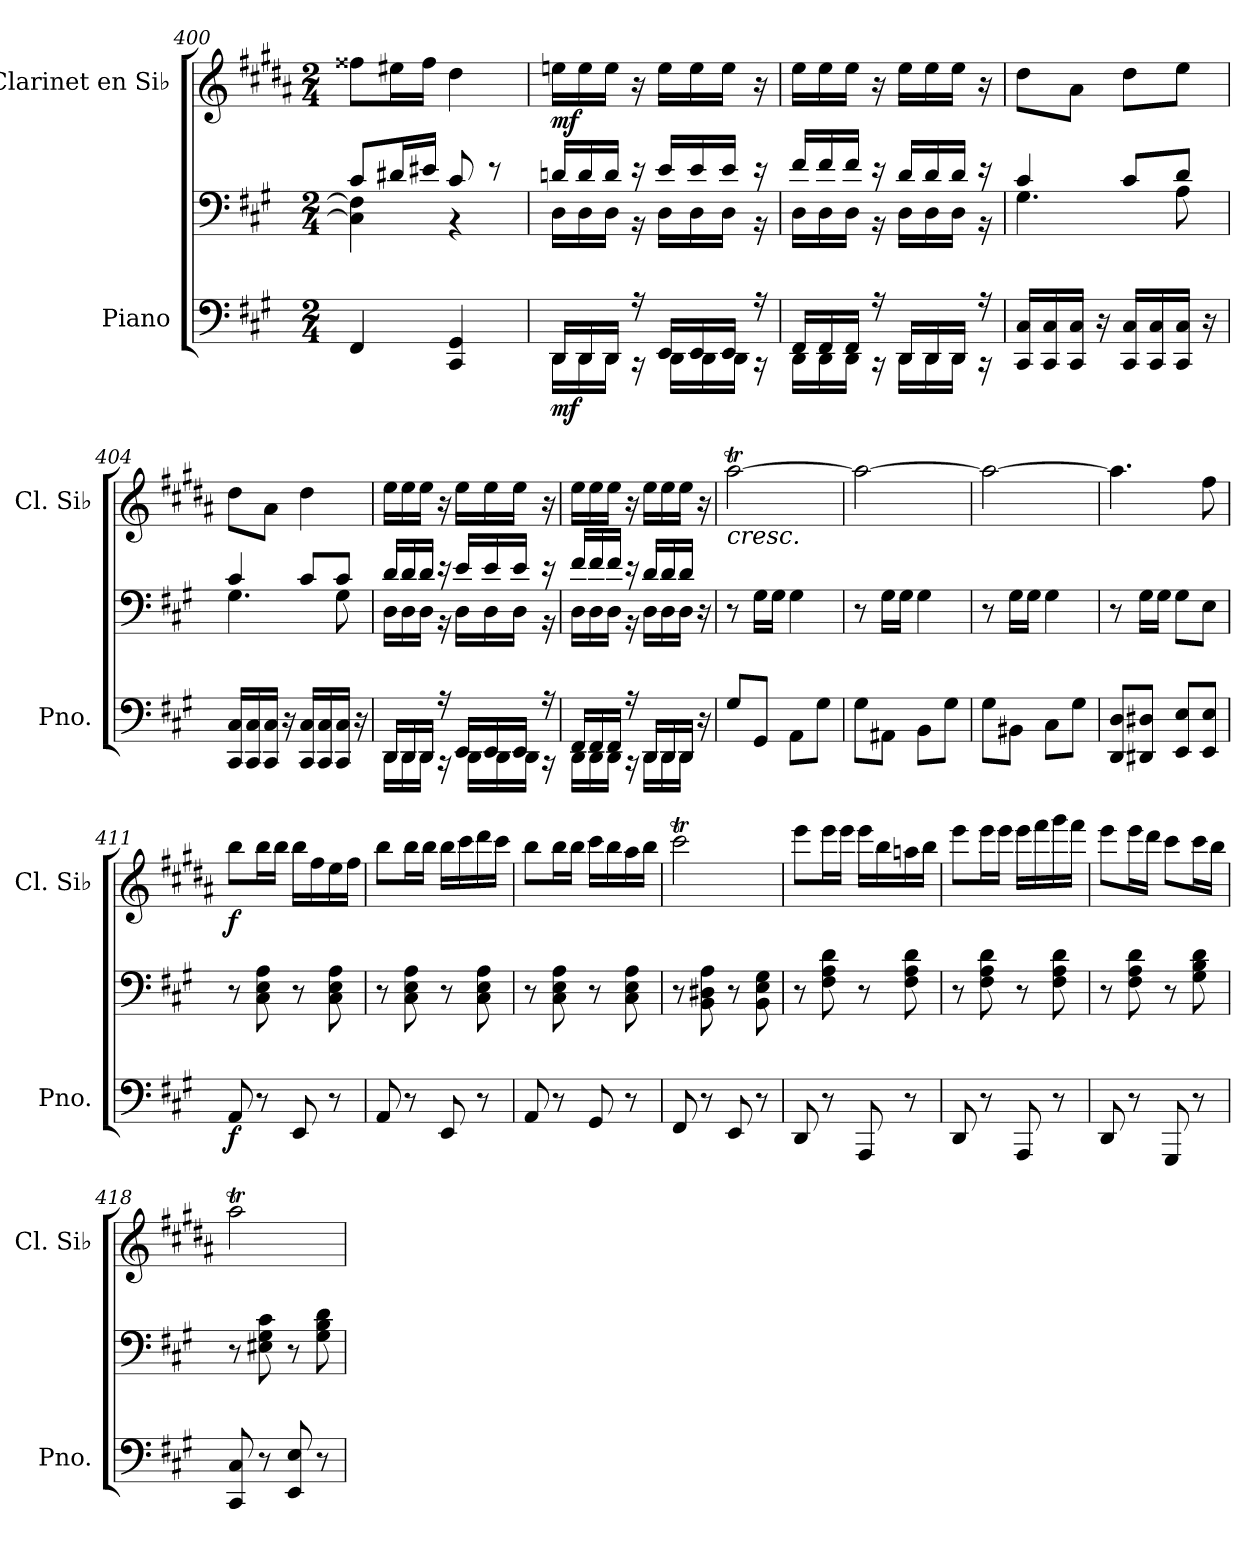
**kern	**kern	**dynam	**kern	**dynam
*part2	*part2	*part2	*part1	*part1
*staff3	*staff2	*staff2/3	*staff1	*staff1
*I"Piano	*	*	*I"Clarinet en Si♭	*
*I'Pno.	*	*	*I'Cl. Si♭	*
*clefF4	*clefF4	*	*clefG2	*
*	*	*	*ITrd1c2	*
*k[f#c#g#]	*k[f#c#g#]	*	*k[f#c#g#]	*
*M2/4	*M2/4	*	*M2/4	*
=400	=400	=400	=400	=400
*	*^	*	*	*
4FF#/	8c#/L	4C#\] 4F#\]	.	8ee#X\L	.
.	16d#X/L	.	.	16dd#X\L	.
.	16e#X/JJ	.	.	16ee#\JJ	.
4CC#/ 4GG#/	8c#/	4r	.	4cc#\	.
.	8r	.	.	.	.
!!LO:LB:g=z
=401	=401	=401	=401	=401	=401
*^	*	*	*	*	*
!	!	!	!	!LO:DY:b=2	!	!LO:DY:b
16DD/LL	16DD\LL	16dn/LL	16D\LL	mf	16ddn\LL	mf
16DD/	16DD\	16d/	16D\	.	16dd\	.
16DD/JJ	16DD\JJ	16d/JJ	16D\JJ	.	16dd\JJ	.
16r	16r	16r	16r	.	16r	.
16EE/LL	16DD\LL	16e/LL	16D\LL	.	16dd\LL	.
16EE/	16DD\	16e/	16D\	.	16dd\	.
16EE/JJ	16DD\JJ	16e/JJ	16D\JJ	.	16dd\JJ	.
16r	16r	16r	16r	.	16r	.
=402	=402	=402	=402	=402	=402	=402
16FF#/LL	16DD\LL	16f#/LL	16D\LL	.	16dd\LL	.
16FF#/	16DD\	16f#/	16D\	.	16dd\	.
16FF#/JJ	16DD\JJ	16f#/JJ	16D\JJ	.	16dd\JJ	.
16r	16r	16r	16r	.	16r	.
16DD/LL	16DD\LL	16d/LL	16D\LL	.	16dd\LL	.
16DD/	16DD\	16d/	16D\	.	16dd\	.
16DD/JJ	16DD\JJ	16d/JJ	16D\JJ	.	16dd\JJ	.
16r	16r	16r	16r	.	16r	.
*v	*v	*	*	*	*	*
=403	=403	=403	=403	=403	=403
16CC#/ 16C#/LL	4c#/	4.G#\	.	8cc#\L	.
16CC#/ 16C#/	.	.	.	.	.
16CC#/ 16C#/JJ	.	.	.	8g#\J	.
16r	.	.	.	.	.
16CC#/ 16C#/LL	8c#/L	.	.	8cc#\L	.
16CC#/ 16C#/	.	.	.	.	.
16CC#/ 16C#/JJ	8d/J	8A\	.	8dd\J	.
16r	.	.	.	.	.
=404	=404	=404	=404	=404	=404
16CC#/ 16C#/LL	4c#/	4.G#\	.	8cc#\L	.
16CC#/ 16C#/	.	.	.	.	.
16CC#/ 16C#/JJ	.	.	.	8g#\J	.
16r	.	.	.	.	.
16CC#/ 16C#/LL	8c#/L	.	.	4cc#\	.
16CC#/ 16C#/	.	.	.	.	.
16CC#/ 16C#/JJ	8c#/J	8G#\	.	.	.
16r	.	.	.	.	.
!!LO:PB:g=z
=405	=405	=405	=405	=405	=405
*^	*	*	*	*	*
16DD/LL	16DD\LL	16d/LL	16D\LL	.	16dd\LL	.
16DD/	16DD\	16d/	16D\	.	16dd\	.
16DD/JJ	16DD\JJ	16d/JJ	16D\JJ	.	16dd\JJ	.
16r	16r	16r	16r	.	16r	.
16EE/LL	16DD\LL	16e/LL	16D\LL	.	16dd\LL	.
16EE/	16DD\	16e/	16D\	.	16dd\	.
16EE/JJ	16DD\JJ	16e/JJ	16D\JJ	.	16dd\JJ	.
16r	16r	16r	16r	.	16r	.
=406	=406	=406	=406	=406	=406	=406
16FF#/LL	16DD\LL	16f#/LL	16D\LL	.	16dd\LL	.
16FF#/	16DD\	16f#/	16D\	.	16dd\	.
16FF#/JJ	16DD\JJ	16f#/JJ	16D\JJ	.	16dd\JJ	.
16r	16r	16r	16r	.	16r	.
16DD/LL	16DD\LL	16d/LL	16D\LL	.	16dd\LL	.
16DD/	16DD\	16d/	16D\	.	16dd\	.
16DD/JJ	16DD\JJ	16d/JJ	16D\JJ	.	16dd\JJ	.
16r	16ryy	16r	16ryy	.	16r	.
=407	=407	=407	=407	=407	=407	=407
!	!	!	!	!	!LO:TX:b:i:t=cresc.	!
!LO:TX:b:i:t=cresc.	!	!	!	!	!	!
*v	*v	*	*	*	*	*
*	*v	*v	*	*	*
8G#/L	8r	.	[2gg#t\	.
8GG#/J	16G#\LL	.	.	.
.	16G#\JJ	.	.	.
8AA\L	4G#\	.	.	.
8G#\J	.	.	.	.
=408	=408	=408	=408	=408
8G#\L	8r	.	2gg#\_	.
8AA#X\J	16G#\LL	.	.	.
.	16G#\JJ	.	.	.
8BB\L	4G#\	.	.	.
8G#\J	.	.	.	.
=409	=409	=409	=409	=409
8G#\L	8r	.	2gg#\_	.
8BB#X\J	16G#\LL	.	.	.
.	16G#\JJ	.	.	.
8C#\L	4G#\	.	.	.
8G#\J	.	.	.	.
!!LO:LB:g=z
=410	=410	=410	=410	=410
8DD/ 8D/L	8r	.	4.gg#\]	.
8DD#X/ 8D#X/J	16G#\LL	.	.	.
.	16G#\JJ	.	.	.
8EE/ 8E/L	8G#\L	.	.	.
8EE/ 8E/J	8E\J	.	8ee\	.
=411	=411	=411	=411	=411
!	!	!LO:DY:b=2	!	!LO:DY:b
8AA/	8r	f	8aa\L	f
8r	8C#\ 8E\ 8A\	.	16aa\L	.
.	.	.	16aa\JJ	.
8EE/	8r	.	16aa\LL	.
.	.	.	16ee\	.
8r	8C#\ 8E\ 8A\	.	16dd\	.
.	.	.	16ee\JJ	.
=412	=412	=412	=412	=412
8AA/	8r	.	8aa\L	.
8r	8C#\ 8E\ 8A\	.	16aa\L	.
.	.	.	16aa\JJ	.
8EE/	8r	.	16aa\LL	.
.	.	.	16bb\	.
8r	8C#\ 8E\ 8A\	.	16ccc#\	.
.	.	.	16bb\JJ	.
=413	=413	=413	=413	=413
8AA/	8r	.	8aa\L	.
8r	8C#\ 8E\ 8A\	.	16aa\L	.
.	.	.	16aa\JJ	.
8GG#/	8r	.	16bb\LL	.
.	.	.	16aa\	.
8r	8C#\ 8E\ 8A\	.	16gg#\	.
.	.	.	16aa\JJ	.
=414	=414	=414	=414	=414
8FF#/	8r	.	2bbT\	.
8r	8BB\ 8D#X\ 8A\	.	.	.
8EE/	8r	.	.	.
8r	8BB\ 8E\ 8G#\	.	.	.
!!LO:LB:g=z
=415	=415	=415	=415	=415
8DD/	8r	.	8ddd\L	.
8r	8F#\ 8A\ 8d\	.	16ddd\L	.
.	.	.	16ddd\JJ	.
8AAA/	8r	.	16ddd\LL	.
.	.	.	16aa\	.
8r	8F#\ 8A\ 8d\	.	16ggn\	.
.	.	.	16aa\JJ	.
=416	=416	=416	=416	=416
8DD/	8r	.	8ddd\L	.
8r	8F#\ 8A\ 8d\	.	16ddd\L	.
.	.	.	16ddd\JJ	.
8AAA/	8r	.	16ddd\LL	.
.	.	.	16eee\	.
8r	8F#\ 8A\ 8d\	.	16fff#\	.
.	.	.	16eee\JJ	.
=417	=417	=417	=417	=417
8DD/	8r	.	8ddd\L	.
8r	8F#\ 8A\ 8d\	.	16ddd\L	.
.	.	.	16ccc#\JJ	.
8GGG#/	8r	.	8bb\L	.
8r	8G#\ 8B\ 8d\	.	16bb\L	.
.	.	.	16aa\JJ	.
=418	=418	=418	=418	=418
8CC#/ 8C#/	8r	.	2gg#t\	.
8r	8E#X\ 8G#\ 8c#\	.	.	.
8EE/ 8E/	8r	.	.	.
8r	8G#\ 8B\ 8d\	.	.	.
=	=	=	=	=
*-	*-	*-	*-	*-
